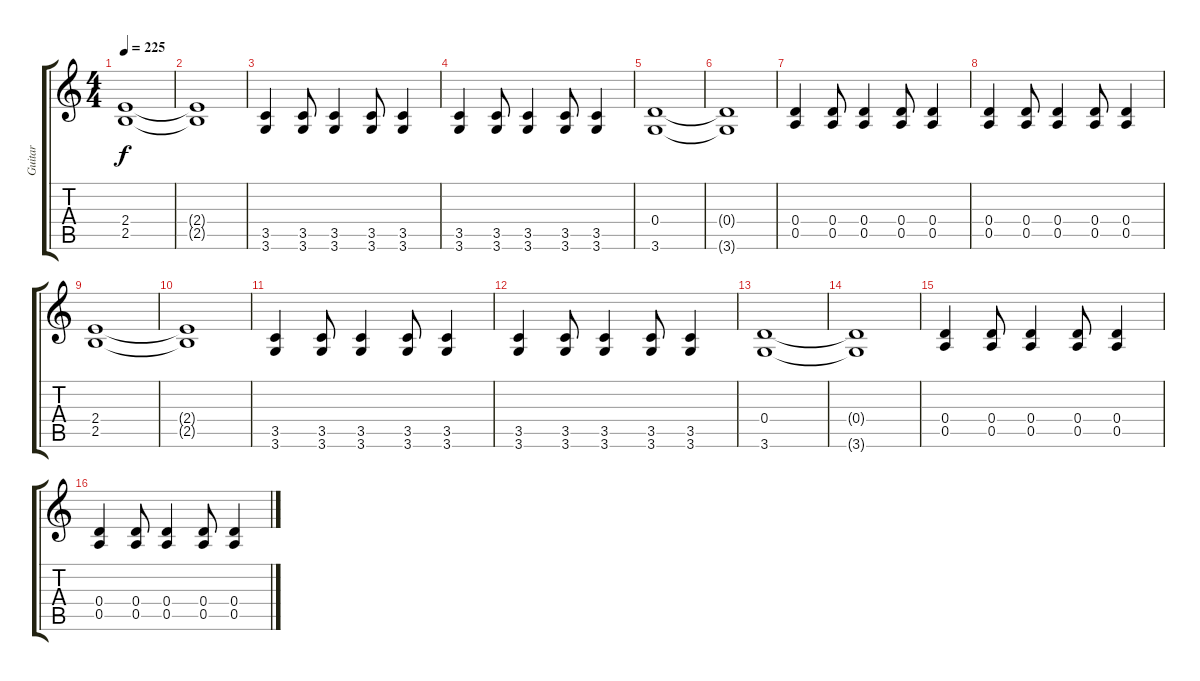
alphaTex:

\track ("Guitar" "Guitar") {instrument distortionguitar}
\staff {score tabs}
\tuning (E4 B3 G3 D3 A2 E2) {hide}
\ts (4 4)
\tempo 225
\clef g2
\ks c
(2.4 2.5).1{dy f} |
(2.4{t} 2.5{t}).1 |
(3.5 3.6).4 (3.5 3.6).8 (3.5 3.6).4 (3.5 3.6).8 (3.5 3.6).4 |
(3.5 3.6).4 (3.5 3.6).8 (3.5 3.6).4 (3.5 3.6).8 (3.5 3.6).4 |
(0.4 3.6).1 |
(0.4{t} 3.6{t}).1 |
(0.4 0.5).4 (0.4 0.5).8 (0.4 0.5).4 (0.4 0.5).8 (0.4 0.5).4 |
(0.4 0.5).4 (0.4 0.5).8 (0.4 0.5).4 (0.4 0.5).8 (0.4 0.5).4 |
(2.4 2.5).1 |
(2.4{t} 2.5{t}).1 |
(3.5 3.6).4 (3.5 3.6).8 (3.5 3.6).4 (3.5 3.6).8 (3.5 3.6).4 |
(3.5 3.6).4 (3.5 3.6).8 (3.5 3.6).4 (3.5 3.6).8 (3.5 3.6).4 |
(0.4 3.6).1 |
(0.4{t} 3.6{t}).1 |
(0.4 0.5).4 (0.4 0.5).8 (0.4 0.5).4 (0.4 0.5).8 (0.4 0.5).4 |
(0.4 0.5).4 (0.4 0.5).8 (0.4 0.5).4 (0.4 0.5).8 (0.4 0.5).4
